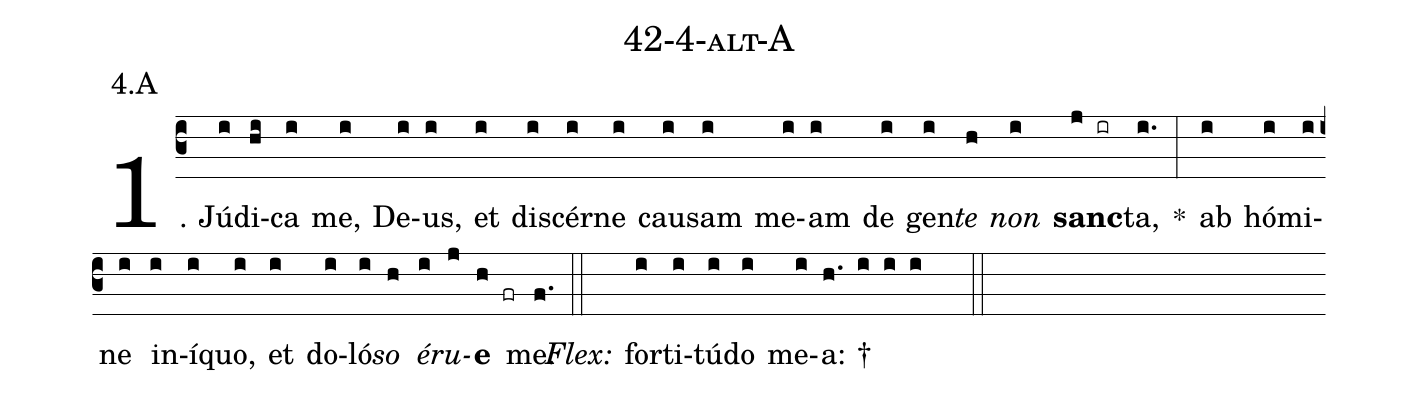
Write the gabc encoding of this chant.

name: 42-4-alt-A;
annotation: 4.A;
%%
(c3)1. Jú(i)di(hi)ca(i) me,(i) De(i)us,(i) et(i) di(i)scér(i)ne(i) cau(i)sam(i) me(i)am(i) de(i) gen(i)<i>te</i>(h) <i>non</i>(i) <b>sanc</b>(j ir)ta,(i.) *(:) ab(i) hó(i)mi(i)ne(i) in(i)í(i)quo,(i) et(i) do(i)ló(i)<i>so</i>(h) <i>é</i>(i)<i>ru</i>(j)<b>e</b>(h fr) me.(f.) (::)
<i>Flex:</i>()  for(i)ti(i)tú(i)do(i) me(i)a: †(h. i i i  ::)
